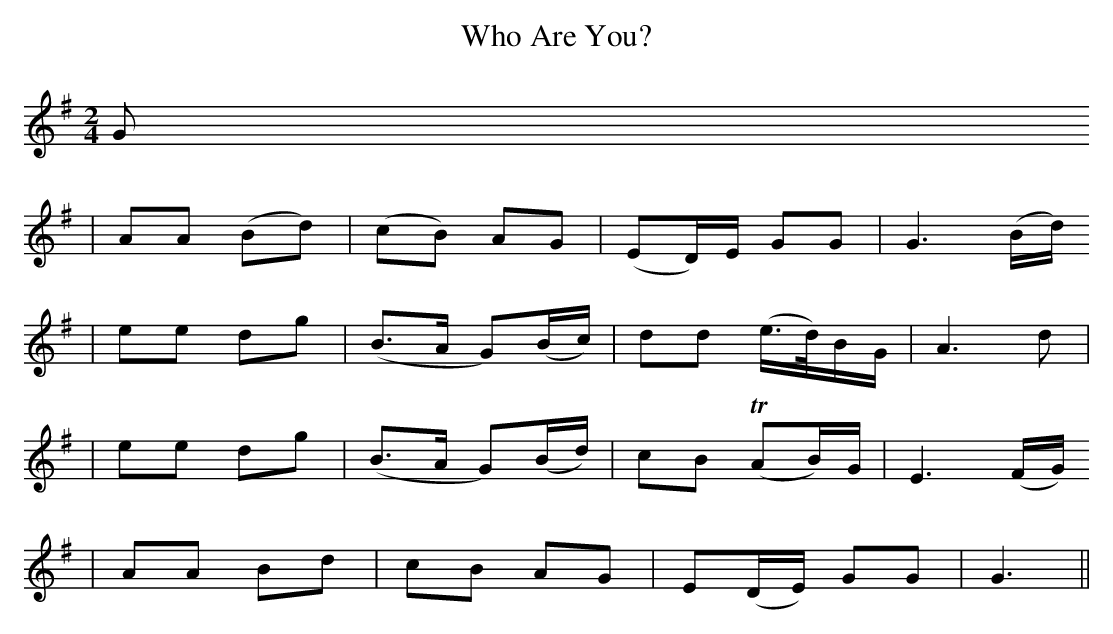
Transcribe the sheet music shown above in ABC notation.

X:1
T: Who Are You?
M: 2/4
L: 1/8
K: G
G
| AA (Bd) | (cB) AG | (ED/)E/ GG | G3 (B/d/)
| ee dg | (B>A G)(B/c/) | dd (e/>d/)B/G/ | A3 d |
| ee dg | (B>A G)(B/d/) | cB (TAB/)G/ | E3 (F/G/)
| AA Bd | cB AG | E(D/E/) GG | G3 ||
